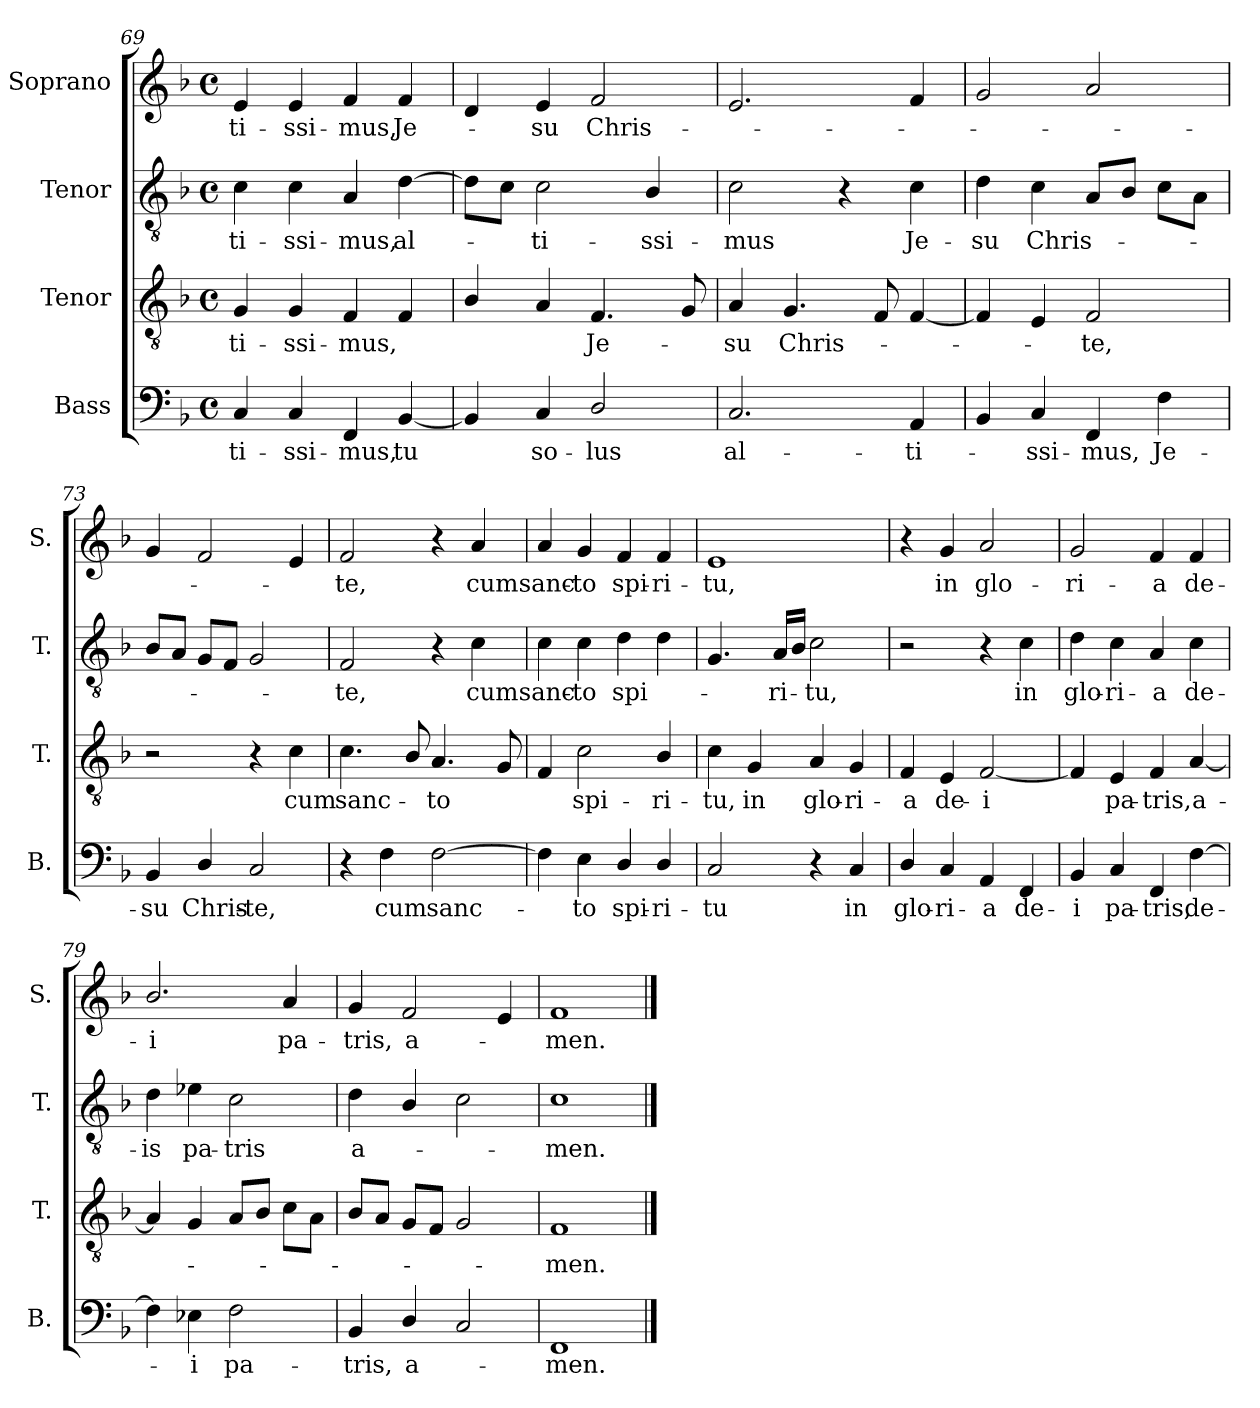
**kern	**text	**kern	**text	**kern	**text	**kern	**text
*part4	*part4	*part3	*part3	*part2	*part2	*part1	*part1
*staff4	*staff4	*staff3	*staff3	*staff2	*staff2	*staff1	*staff1
*I"Bass	*	*I"Tenor	*	*I"Tenor	*	*I"Soprano	*
*I'B.	*	*I'T.	*	*I'T.	*	*I'S.	*
*clefF4	*	*clefGv2	*	*clefGv2	*	*clefG2	*
*	*	*ITrd7c12	*	*ITrd7c12	*	*	*
*k[b-]	*	*k[b-]	*	*k[b-]	*	*k[b-]	*
*F:	*	*F:	*	*F:	*	*F:	*
*M4/4	*	*M4/4	*	*M4/4	*	*M4/4	*
*met(c)	*	*met(c)	*	*met(c)	*	*met(c)	*
=69	=69	=69	=69	=69	=69	=69	=69
!	!LO:LY:b	!	!LO:LY:b	!	!LO:LY:b	!	!LO:LY:b
4C/	-ti-	4GG/	-ti-	4C\	-ti-	4e/	-ti-
!	!LO:LY:b	!	!LO:LY:b	!	!LO:LY:b	!	!LO:LY:b
4C/	-ssi-	4GG/	-ssi-	4C\	-ssi-	4e/	-ssi-
!	!LO:LY:b	!	!LO:LY:b	!	!LO:LY:b	!	!LO:LY:b
4FF/	-mus,	4FF/	-mus,	4AA/	-mus,	4f/	-mus,
!	!LO:LY:b	!	!	!	!LO:LY:b	!	!LO:LY:b
[4BB-/	tu	4FF/	.	[4D\	al-	4f/	Je-
=70	=70	=70	=70	=70	=70	=70	=70
4BB-/]	.	4BB-/	.	8D\L]	.	4d/	.
.	.	.	.	8C\J	.	.	.
!	!LO:LY:b	!	!	!	!LO:LY:b	!	!LO:LY:b
4C/	so-	4AA/	.	2C\	-ti-	4e/	-su
!	!LO:LY:b	!	!LO:LY:b	!	!	!	!LO:LY:b
2D/	-lus	4.FF/	Je-	.	.	2f/	Chris-
!	!	!	!	!	!LO:LY:b	!	!
.	.	.	.	4BB-/	-ssi-	.	.
.	.	8GG/	.	.	.	.	.
=71	=71	=71	=71	=71	=71	=71	=71
!	!LO:LY:b	!	!LO:LY:b	!	!LO:LY:b	!	!
2.C/	al-	4AA/	-su	2C\	-mus	2.e/	.
!	!	!	!LO:LY:b	!	!	!	!
.	.	4.GG/	Chris-	.	.	.	.
.	.	.	.	4r	.	.	.
.	.	8FF/	.	.	.	.	.
!	!LO:LY:b	!	!	!	!LO:LY:b	!	!
4AA/	-ti-	[4FF/	.	4C\	Je-	4f/	.
=72	=72	=72	=72	=72	=72	=72	=72
!	!	!	!	!	!LO:LY:b	!	!
4BB-/	.	4FF/]	.	4D\	-su	2g/	.
!	!LO:LY:b	!	!	!	!LO:LY:b	!	!
4C/	-ssi-	4EE/	.	4C\	Chris-	.	.
!	!LO:LY:b	!	!LO:LY:b	!	!	!	!
4FF/	-mus,	2FF/	-te,	8AA/L	.	2a/	.
.	.	.	.	8BB-/J	.	.	.
!	!LO:LY:b	!	!	!	!	!	!
4F\	Je-	.	.	8C\L	.	.	.
.	.	.	.	8AA\J	.	.	.
=73	=73	=73	=73	=73	=73	=73	=73
!	!LO:LY:b	!	!	!	!	!	!
4BB-/	-su	2r	.	8BB-/L	.	4g/	.
.	.	.	.	8AA/J	.	.	.
!	!LO:LY:b	!	!	!	!	!	!
4D/	Chris-	.	.	8GG/L	.	2f/	.
.	.	.	.	8FF/J	.	.	.
!	!LO:LY:b	!	!	!	!	!	!
2C/	-te,	4r	.	2GG/	.	.	.
!	!	!	!LO:LY:b	!	!	!	!
.	.	4C\	cum	.	.	4e/	.
=74	=74	=74	=74	=74	=74	=74	=74
!	!	!	!LO:LY:b	!	!LO:LY:b	!	!LO:LY:b
4r	.	4.C\	sanc-	2FF/	-te,	2f/	-te,
!	!LO:LY:b	!	!	!	!	!	!
4F\	cum	.	.	.	.	.	.
.	.	8BB-/	.	.	.	.	.
!	!LO:LY:b	!	!LO:LY:b	!	!	!	!
[2F\	sanc-	4.AA/	-to	4r	.	4r	.
!	!	!	!	!	!LO:LY:b	!	!LO:LY:b
.	.	.	.	4C\	cum	4a/	cum
.	.	8GG/	.	.	.	.	.
=75	=75	=75	=75	=75	=75	=75	=75
!	!	!	!	!	!LO:LY:b	!	!LO:LY:b
4F\]	.	4FF/	.	4C\	sanc-	4a/	sanc-
!	!LO:LY:b	!	!LO:LY:b	!	!LO:LY:b	!	!LO:LY:b
4E\	-to	2C\	spi-	4C\	-to	4g/	-to
!	!LO:LY:b	!	!	!	!LO:LY:b	!	!LO:LY:b
4D/	spi-	.	.	4D\	spi-	4f/	spi-
!	!LO:LY:b	!	!LO:LY:b	!	!	!	!LO:LY:b
4D/	-ri-	4BB-/	-ri-	4D\	.	4f/	-ri-
=76	=76	=76	=76	=76	=76	=76	=76
!	!LO:LY:b	!	!LO:LY:b	!	!	!	!LO:LY:b
2C/	-tu	4C\	-tu,	4.GG/	.	1e	-tu,
!	!	!	!LO:LY:b	!	!	!	!
.	.	4GG/	in	.	.	.	.
!	!	!	!	!	!LO:LY:b	!	!
.	.	.	.	16AA/LL	-ri-	.	.
.	.	.	.	16BB-/JJ	.	.	.
!	!	!	!LO:LY:b	!	!LO:LY:b	!	!
4r	.	4AA/	glo-	2C\	-tu,	.	.
!	!LO:LY:b	!	!LO:LY:b	!	!	!	!
4C/	in	4GG/	-ri-	.	.	.	.
=77	=77	=77	=77	=77	=77	=77	=77
!	!LO:LY:b	!	!LO:LY:b	!	!	!	!
4D/	glo-	4FF/	-a	2r	.	4r	.
!	!LO:LY:b	!	!LO:LY:b	!	!	!	!LO:LY:b
4C/	-ri-	4EE/	de-	.	.	4g/	in
!	!LO:LY:b	!	!LO:LY:b	!	!	!	!LO:LY:b
4AA/	-a	[2FF/	-i	4r	.	2a/	glo-
!	!LO:LY:b	!	!	!	!LO:LY:b	!	!
4FF/	de-	.	.	4C\	in	.	.
=78	=78	=78	=78	=78	=78	=78	=78
!	!LO:LY:b	!	!	!	!LO:LY:b	!	!LO:LY:b
4BB-/	-i	4FF/]	.	4D\	glo-	2g/	-ri-
!	!LO:LY:b	!	!LO:LY:b	!	!LO:LY:b	!	!
4C/	pa-	4EE/	pa-	4C\	-ri-	.	.
!	!LO:LY:b	!	!LO:LY:b	!	!LO:LY:b	!	!LO:LY:b
4FF/	-tris,	4FF/	-tris,	4AA/	-a	4f/	-a
!	!LO:LY:b	!	!LO:LY:b	!	!LO:LY:b	!	!LO:LY:b
[4F\	de-	[4AA/	a-	4C\	de-	4f/	de-
=79	=79	=79	=79	=79	=79	=79	=79
!	!	!	!	!	!LO:LY:b	!	!LO:LY:b
4F\]	.	4AA/]	.	4D\	-is	2.b-/	-i
!	!LO:LY:b	!	!	!	!LO:LY:b	!	!
4E-X\	-i	4GG/	.	4E-X\	pa-	.	.
!	!LO:LY:b	!	!	!	!LO:LY:b	!	!
2F\	pa-	8AA/L	.	2C\	-tris	.	.
.	.	8BB-/J	.	.	.	.	.
!	!	!	!	!	!	!	!LO:LY:b
.	.	8C\L	.	.	.	4a/	pa-
.	.	8AA\J	.	.	.	.	.
=80	=80	=80	=80	=80	=80	=80	=80
!	!LO:LY:b	!	!	!	!LO:LY:b	!	!LO:LY:b
4BB-/	-tris,	8BB-/L	.	4D\	a-	4g/	-tris,
.	.	8AA/J	.	.	.	.	.
!	!LO:LY:b	!	!	!	!	!	!LO:LY:b
4D/	a-	8GG/L	.	4BB-/	.	2f/	a-
.	.	8FF/J	.	.	.	.	.
2C/	.	2GG/	.	2C\	.	.	.
.	.	.	.	.	.	4e/	.
=81	=81	=81	=81	=81	=81	=81	=81
!	!LO:LY:b	!	!LO:LY:b	!	!LO:LY:b	!	!LO:LY:b
1FF	-men.	1FF	-men.	1C	-men.	1f	-men.
==	==	==	==	==	==	==	==
*-	*-	*-	*-	*-	*-	*-	*-
